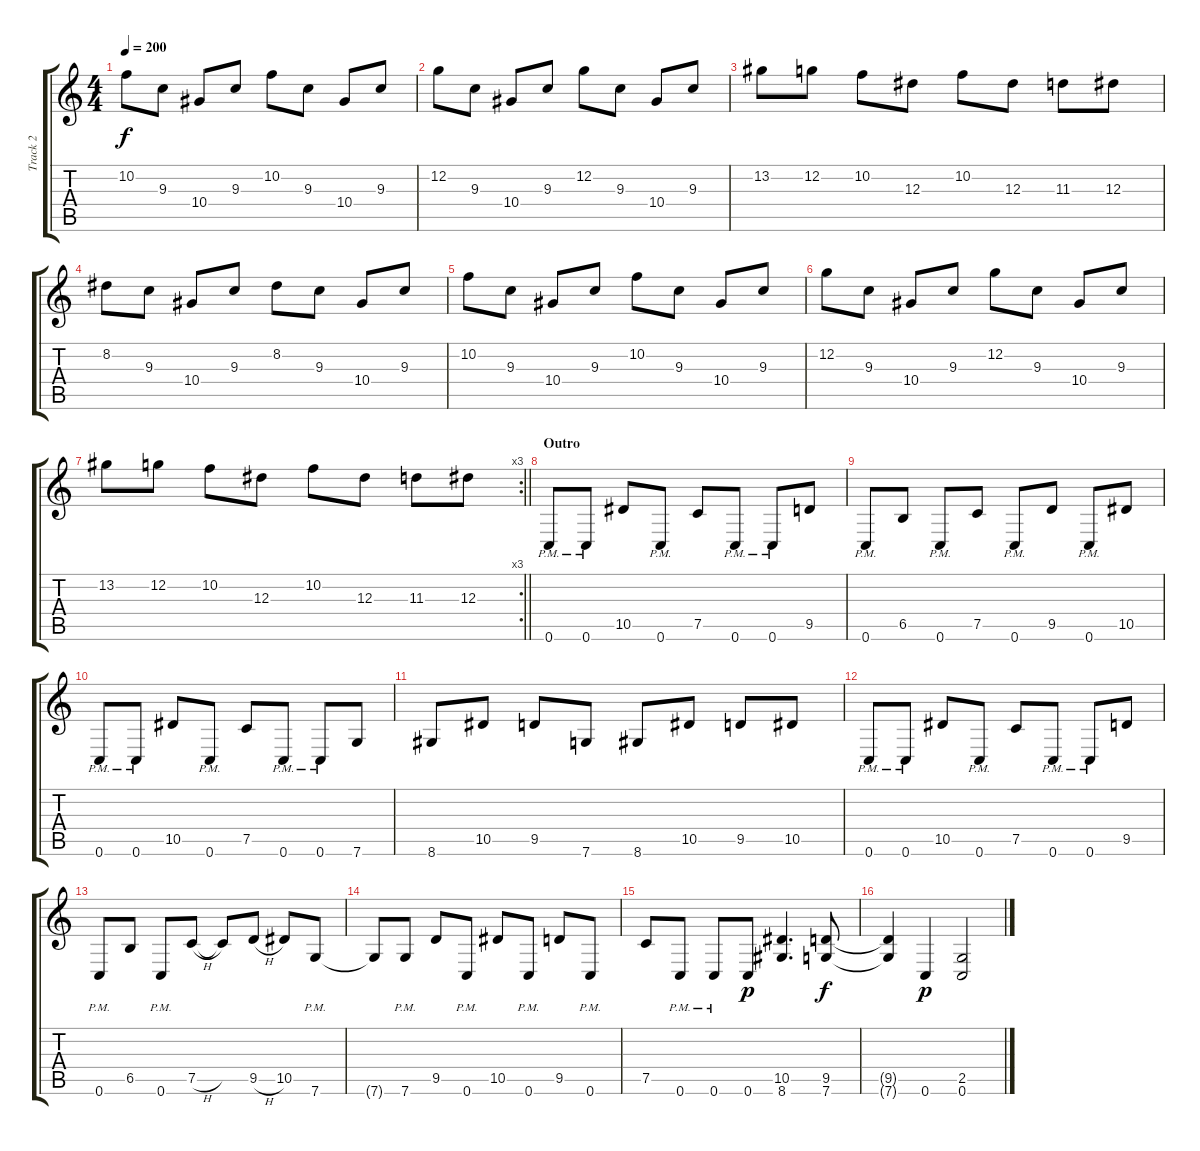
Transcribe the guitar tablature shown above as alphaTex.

\track ("Track 2" "Track 2") {instrument overdrivenguitar}
\staff {score tabs}
\tuning (C4 G3 Eb3 Bb2 F2 C2) {hide}
\ts (4 4)
\tempo 200
\clef g2
\ks c
10.2.8{dy f} 9.3.8 10.4.8 9.3.8 10.2.8 9.3.8 10.4.8 9.3.8 |
12.2.8 9.3.8 10.4.8 9.3.8 12.2.8 9.3.8 10.4.8 9.3.8 |
13.2.8 12.2.8 10.2.8 12.3.8 10.2.8 12.3.8 11.3.8 12.3.8 |
8.2.8 9.3.8 10.4.8 9.3.8 8.2.8 9.3.8 10.4.8 9.3.8 |
10.2.8 9.3.8 10.4.8 9.3.8 10.2.8 9.3.8 10.4.8 9.3.8 |
12.2.8 9.3.8 10.4.8 9.3.8 12.2.8 9.3.8 10.4.8 9.3.8 |
\rc 3
\barLineRight lightlight
13.2.8 12.2.8 10.2.8 12.3.8 10.2.8 12.3.8 11.3.8 12.3.8 |
\section ("" "Outro")
0.6{pm}.8 0.6{pm}.8 10.5.8 0.6{pm}.8 7.5.8 0.6{pm}.8 0.6{pm}.8 9.5.8 |
0.6{pm}.8 6.5.8 0.6{pm}.8 7.5.8 0.6{pm}.8 9.5.8 0.6{pm}.8 10.5.8 |
0.6{pm}.8 0.6{pm}.8 10.5.8 0.6{pm}.8 7.5.8 0.6{pm}.8 0.6{pm}.8 7.6.8 |
8.6.8 10.5.8 9.5.8 7.6.8 8.6.8 10.5.8 9.5.8 10.5.8 |
0.6{pm}.8 0.6{pm}.8 10.5.8 0.6{pm}.8 7.5.8 0.6{pm}.8 0.6{pm}.8 9.5.8 |
0.6{pm}.8 6.5.8 0.6{pm}.8 7.5{h}.8 7.5{t}.8 9.5{h}.8 10.5.8 7.6{pm}.8 |
7.6{t}.8 7.6{pm}.8 9.5.8 0.6{pm}.8 10.5.8 0.6{pm}.8 9.5.8 0.6{pm}.8 |
7.5.8 0.6{pm}.8 0.6{pm}.8 0.6.8{dy p} (10.5 8.6).4{d} (9.5 7.6).8{dy f} |
(9.5{t} 7.6{t}).4 0.6.4{dy p} (2.5 0.6).2
